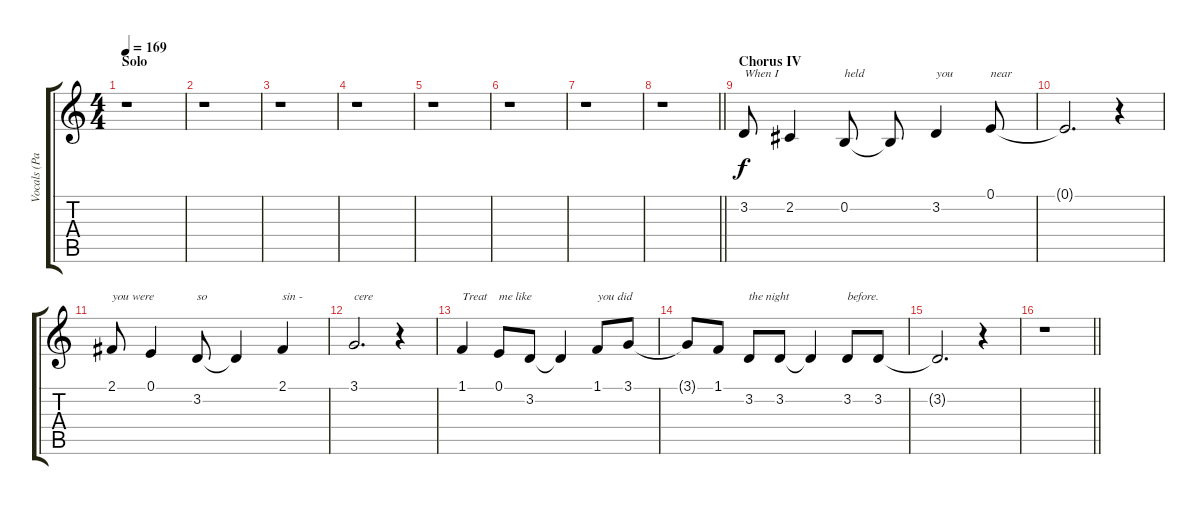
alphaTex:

\track ("Vocals (Paul)" "Vocals (Pa") {instrument altosax}
\staff {score tabs}
\tuning (E4 B3 G3 D3 A2 E2) {hide}
\ts (4 4)
\section ("" "Solo")
\tempo 169
\clef g2
\ks c
r.1{dy f} |
r.1 |
r.1 |
r.1 |
r.1 |
r.1 |
r.1 |
\barLineRight lightlight
r.1 |
\section ("" "Chorus IV")
3.2.8{txt "When I"} 2.2.4 0.2.8{txt "held"} 0.2{t}.8 3.2.4{txt "you"} 0.1.8{txt "near"} |
0.1{t}.2{d} r.4 |
2.1.8{txt "you were"} 0.1.4 3.2.8{txt "so"} 3.2{t}.4 2.1.4{txt "sin -"} |
3.1.2{d txt "cere"} r.4 |
1.1.4{txt "Treat"} 0.1.8{txt "me like"} 3.2.8 3.2{t}.4 1.1.8{txt "you did"} 3.1.8 |
3.1{t}.8 1.1.8 3.2.8{txt "the night"} 3.2.8 3.2{t}.4 3.2.8{txt "before."} 3.2.8 |
3.2{t}.2{d} r.4 |
\barLineRight lightlight
r.1
